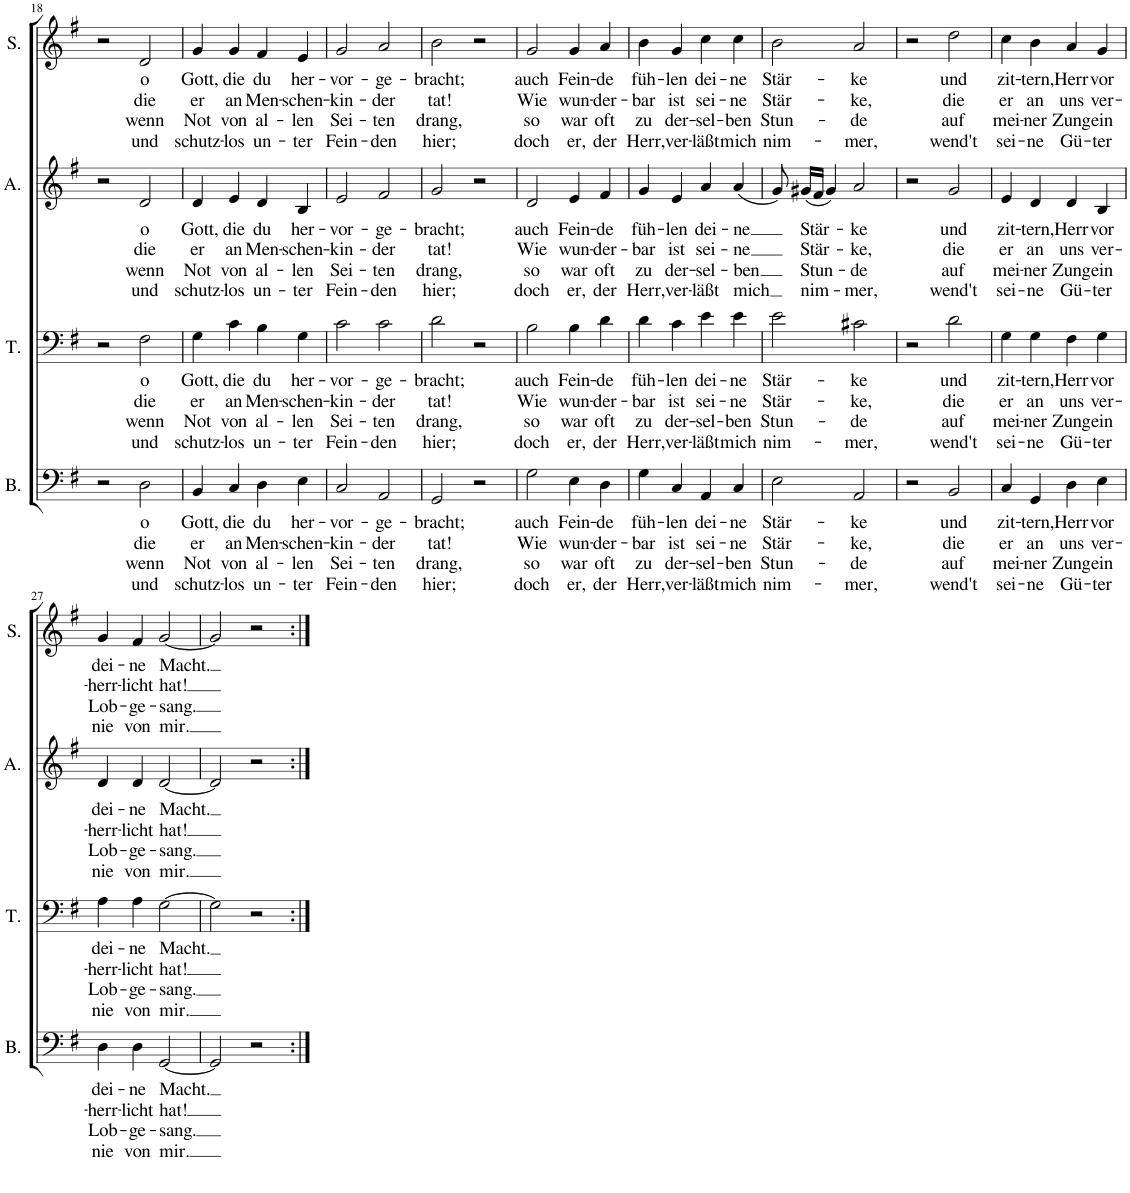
**kern	**text	**text	**text	**text	**kern	**text	**text	**text	**text	**kern	**text	**text	**text	**text	**kern	**text	**text	**text	**text
*part4	*part4	*part4	*part4	*part4	*part3	*part3	*part3	*part3	*part3	*part2	*part2	*part2	*part2	*part2	*part1	*part1	*part1	*part1	*part1
*staff4	*staff4	*staff4	*staff4	*staff4	*staff3	*staff3	*staff3	*staff3	*staff3	*staff2	*staff2	*staff2	*staff2	*staff2	*staff1	*staff1	*staff1	*staff1	*staff1
*I"Bass	*	*	*	*	*I"Tenor	*	*	*	*	*I"Alto	*	*	*	*	*I"Soprano	*	*	*	*
*I'B.	*	*	*	*	*I'T.	*	*	*	*	*I'A.	*	*	*	*	*I'S.	*	*	*	*
!!LO:PB:g=z
*clefF4	*	*	*	*	*clefF4	*	*	*	*	*clefG2	*	*	*	*	*clefG2	*	*	*	*
*k[f#]	*	*	*	*	*k[f#]	*	*	*	*	*k[f#]	*	*	*	*	*k[f#]	*	*	*	*
*M2/2	*	*	*	*	*M2/2	*	*	*	*	*M2/2	*	*	*	*	*M2/2	*	*	*	*
*met(c|)	*	*	*	*	*met(c|)	*	*	*	*	*met(c|)	*	*	*	*	*met(c|)	*	*	*	*
=18	=18	=18	=18	=18	=18	=18	=18	=18	=18	=18	=18	=18	=18	=18	=18	=18	=18	=18	=18
2r	.	.	.	.	2r	.	.	.	.	2r	.	.	.	.	2r	.	.	.	.
!	!LO:LY:b	!LO:LY:b	!LO:LY:b	!LO:LY:b	!	!LO:LY:b	!LO:LY:b	!LO:LY:b	!LO:LY:b	!	!LO:LY:b	!LO:LY:b	!LO:LY:b	!LO:LY:b	!	!LO:LY:b	!LO:LY:b	!LO:LY:b	!LO:LY:b
2D\	o	die	wenn	und	2F#\	o	die	wenn	und	2d/	o	die	wenn	und	2d/	o	die	wenn	und
=19	=19	=19	=19	=19	=19	=19	=19	=19	=19	=19	=19	=19	=19	=19	=19	=19	=19	=19	=19
!	!LO:LY:b	!LO:LY:b	!LO:LY:b	!LO:LY:b	!	!LO:LY:b	!LO:LY:b	!LO:LY:b	!LO:LY:b	!	!LO:LY:b	!LO:LY:b	!LO:LY:b	!LO:LY:b	!	!LO:LY:b	!LO:LY:b	!LO:LY:b	!LO:LY:b
4BB/	Gott,	er	Not	schutz-	4G\	Gott,	er	Not	schutz-	4d/	Gott,	er	Not	schutz-	4g/	Gott,	er	Not	schutz-
!	!LO:LY:b	!LO:LY:b	!LO:LY:b	!LO:LY:b	!	!LO:LY:b	!LO:LY:b	!LO:LY:b	!LO:LY:b	!	!LO:LY:b	!LO:LY:b	!LO:LY:b	!LO:LY:b	!	!LO:LY:b	!LO:LY:b	!LO:LY:b	!LO:LY:b
4C/	die	an	von	-los	4c\	die	an	von	-los	4e/	die	an	von	-los	4g/	die	an	von	-los
!	!LO:LY:b	!LO:LY:b	!LO:LY:b	!LO:LY:b	!	!LO:LY:b	!LO:LY:b	!LO:LY:b	!LO:LY:b	!	!LO:LY:b	!LO:LY:b	!LO:LY:b	!LO:LY:b	!	!LO:LY:b	!LO:LY:b	!LO:LY:b	!LO:LY:b
4D\	du	Men-	al-	un-	4B\	du	Men-	al-	un-	4d/	du	Men-	al-	un-	4f#/	du	Men-	al-	un-
!	!LO:LY:b	!LO:LY:b	!LO:LY:b	!LO:LY:b	!	!LO:LY:b	!LO:LY:b	!LO:LY:b	!LO:LY:b	!	!LO:LY:b	!LO:LY:b	!LO:LY:b	!LO:LY:b	!	!LO:LY:b	!LO:LY:b	!LO:LY:b	!LO:LY:b
4E\	her-	-schen-	-len	-ter	4G\	her-	-schen-	-len	-ter	4B/	her-	-schen-	-len	-ter	4e/	her-	-schen-	-len	-ter
=20	=20	=20	=20	=20	=20	=20	=20	=20	=20	=20	=20	=20	=20	=20	=20	=20	=20	=20	=20
!	!LO:LY:b	!LO:LY:b	!LO:LY:b	!LO:LY:b	!	!LO:LY:b	!LO:LY:b	!LO:LY:b	!LO:LY:b	!	!LO:LY:b	!LO:LY:b	!LO:LY:b	!LO:LY:b	!	!LO:LY:b	!LO:LY:b	!LO:LY:b	!LO:LY:b
2C/	-vor-	-kin-	Sei-	Fein-	2c\	-vor-	-kin-	Sei-	Fein-	2e/	-vor-	-kin-	Sei-	Fein-	2g/	-vor-	-kin-	Sei-	Fein-
!	!LO:LY:b	!LO:LY:b	!LO:LY:b	!LO:LY:b	!	!LO:LY:b	!LO:LY:b	!LO:LY:b	!LO:LY:b	!	!LO:LY:b	!LO:LY:b	!LO:LY:b	!LO:LY:b	!	!LO:LY:b	!LO:LY:b	!LO:LY:b	!LO:LY:b
2AA/	-ge-	-der	-ten	-den	2c\	-ge-	-der	-ten	-den	2f#/	-ge-	-der	-ten	-den	2a/	-ge-	-der	-ten	-den
=21	=21	=21	=21	=21	=21	=21	=21	=21	=21	=21	=21	=21	=21	=21	=21	=21	=21	=21	=21
!	!LO:LY:b	!LO:LY:b	!LO:LY:b	!LO:LY:b	!	!LO:LY:b	!LO:LY:b	!LO:LY:b	!LO:LY:b	!	!LO:LY:b	!LO:LY:b	!LO:LY:b	!LO:LY:b	!	!LO:LY:b	!LO:LY:b	!LO:LY:b	!LO:LY:b
2GG/	-bracht;	tat!	drang,	hier;	2d\	-bracht;	tat!	drang,	hier;	2g/	-bracht;	tat!	drang,	hier;	2b\	-bracht;	tat!	drang,	hier;
2r	.	.	.	.	2r	.	.	.	.	2r	.	.	.	.	2r	.	.	.	.
=22	=22	=22	=22	=22	=22	=22	=22	=22	=22	=22	=22	=22	=22	=22	=22	=22	=22	=22	=22
!	!LO:LY:b	!LO:LY:b	!LO:LY:b	!LO:LY:b	!	!LO:LY:b	!LO:LY:b	!LO:LY:b	!LO:LY:b	!	!LO:LY:b	!LO:LY:b	!LO:LY:b	!LO:LY:b	!	!LO:LY:b	!LO:LY:b	!LO:LY:b	!LO:LY:b
2G\	auch	Wie	so	doch	2B\	auch	Wie	so	doch	2d/	auch	Wie	so	doch	2g/	auch	Wie	so	doch
!	!LO:LY:b	!LO:LY:b	!LO:LY:b	!LO:LY:b	!	!LO:LY:b	!LO:LY:b	!LO:LY:b	!LO:LY:b	!	!LO:LY:b	!LO:LY:b	!LO:LY:b	!LO:LY:b	!	!LO:LY:b	!LO:LY:b	!LO:LY:b	!LO:LY:b
4E\	Fein-	wun-	war	er,	4B\	Fein-	wun-	war	er,	4e/	Fein-	wun-	war	er,	4g/	Fein-	wun-	war	er,
!	!LO:LY:b	!LO:LY:b	!LO:LY:b	!LO:LY:b	!	!LO:LY:b	!LO:LY:b	!LO:LY:b	!LO:LY:b	!	!LO:LY:b	!LO:LY:b	!LO:LY:b	!LO:LY:b	!	!LO:LY:b	!LO:LY:b	!LO:LY:b	!LO:LY:b
4D\	-de	-der-	oft	der	4d\	-de	-der-	oft	der	4f#/	-de	-der-	oft	der	4a/	-de	-der-	oft	der
=23	=23	=23	=23	=23	=23	=23	=23	=23	=23	=23	=23	=23	=23	=23	=23	=23	=23	=23	=23
!	!LO:LY:b	!LO:LY:b	!LO:LY:b	!LO:LY:b	!	!LO:LY:b	!LO:LY:b	!LO:LY:b	!LO:LY:b	!	!LO:LY:b	!LO:LY:b	!LO:LY:b	!LO:LY:b	!	!LO:LY:b	!LO:LY:b	!LO:LY:b	!LO:LY:b
4G\	füh-	-bar	zu	Herr,	4d\	füh-	-bar	zu	Herr,	4g/	füh-	-bar	zu	Herr,	4b\	füh-	-bar	zu	Herr,
!	!LO:LY:b	!LO:LY:b	!LO:LY:b	!LO:LY:b	!	!LO:LY:b	!LO:LY:b	!LO:LY:b	!LO:LY:b	!	!LO:LY:b	!LO:LY:b	!LO:LY:b	!LO:LY:b	!	!LO:LY:b	!LO:LY:b	!LO:LY:b	!LO:LY:b
4C/	-len	ist	der-	ver-	4c\	-len	ist	der-	ver-	4e/	-len	ist	der-	ver-	4g/	-len	ist	der-	ver-
!	!LO:LY:b	!LO:LY:b	!LO:LY:b	!LO:LY:b	!	!LO:LY:b	!LO:LY:b	!LO:LY:b	!LO:LY:b	!	!LO:LY:b	!LO:LY:b	!LO:LY:b	!LO:LY:b	!	!LO:LY:b	!LO:LY:b	!LO:LY:b	!LO:LY:b
4AA/	dei-	sei-	-sel-	-läßt	4e\	dei-	sei-	-sel-	-läßt	4a/	dei-	sei-	-sel-	-läßt	4cc\	dei-	sei-	-sel-	-läßt
!	!LO:LY:b	!LO:LY:b	!LO:LY:b	!LO:LY:b	!	!LO:LY:b	!LO:LY:b	!LO:LY:b	!LO:LY:b	!	!LO:LY:b	!LO:LY:b	!LO:LY:b	!LO:LY:b	!	!LO:LY:b	!LO:LY:b	!LO:LY:b	!LO:LY:b
4C/	-ne	-ne	-ben	mich	4e\	-ne	-ne	-ben	mich	(4a/	-ne	-ne	-ben	mich	4cc\	-ne	-ne	-ben	mich
=24	=24	=24	=24	=24	=24	=24	=24	=24	=24	=24	=24	=24	=24	=24	=24	=24	=24	=24	=24
!	!LO:LY:b	!LO:LY:b	!LO:LY:b	!LO:LY:b	!	!LO:LY:b	!LO:LY:b	!LO:LY:b	!LO:LY:b	!	!	!	!	!	!	!LO:LY:b	!LO:LY:b	!LO:LY:b	!LO:LY:b
2E\	Stär-	Stär-	Stun-	nim-	2e\	Stär-	Stär-	Stun-	nim-	8g/)	.	.	.	.	2b\	Stär-	Stär-	Stun-	nim-
!	!	!	!	!	!	!	!	!	!	!	!LO:LY:b	!LO:LY:b	!LO:LY:b	!LO:LY:b	!	!	!	!	!
.	.	.	.	.	.	.	.	.	.	(16g#X/LL	Stär-	Stär-	Stun-	nim-	.	.	.	.	.
.	.	.	.	.	.	.	.	.	.	16f#/JJ	.	.	.	.	.	.	.	.	.
.	.	.	.	.	.	.	.	.	.	4g#/)	.	.	.	.	.	.	.	.	.
!	!LO:LY:b	!LO:LY:b	!LO:LY:b	!LO:LY:b	!	!LO:LY:b	!LO:LY:b	!LO:LY:b	!LO:LY:b	!	!LO:LY:b	!LO:LY:b	!LO:LY:b	!LO:LY:b	!	!LO:LY:b	!LO:LY:b	!LO:LY:b	!LO:LY:b
2AA/	-ke	-ke,	-de	-mer,	2c#X\	-ke	-ke,	-de	-mer,	2a/	-ke	-ke,	-de	-mer,	2a/	-ke	-ke,	-de	-mer,
=25	=25	=25	=25	=25	=25	=25	=25	=25	=25	=25	=25	=25	=25	=25	=25	=25	=25	=25	=25
2r	.	.	.	.	2r	.	.	.	.	2r	.	.	.	.	2r	.	.	.	.
!	!LO:LY:b	!LO:LY:b	!LO:LY:b	!LO:LY:b	!	!LO:LY:b	!LO:LY:b	!LO:LY:b	!LO:LY:b	!	!LO:LY:b	!LO:LY:b	!LO:LY:b	!LO:LY:b	!	!LO:LY:b	!LO:LY:b	!LO:LY:b	!LO:LY:b
2BB/	und	die	auf	wend't	2d\	und	die	auf	wend't	2g/	und	die	auf	wend't	2dd\	und	die	auf	wend't
=26	=26	=26	=26	=26	=26	=26	=26	=26	=26	=26	=26	=26	=26	=26	=26	=26	=26	=26	=26
!	!LO:LY:b	!LO:LY:b	!LO:LY:b	!LO:LY:b	!	!LO:LY:b	!LO:LY:b	!LO:LY:b	!LO:LY:b	!	!LO:LY:b	!LO:LY:b	!LO:LY:b	!LO:LY:b	!	!LO:LY:b	!LO:LY:b	!LO:LY:b	!LO:LY:b
4C/	zit-	er	mei-	sei-	4G\	zit-	er	mei-	sei-	4e/	zit-	er	mei-	sei-	4cc\	zit-	er	mei-	sei-
!	!LO:LY:b	!LO:LY:b	!LO:LY:b	!LO:LY:b	!	!LO:LY:b	!LO:LY:b	!LO:LY:b	!LO:LY:b	!	!LO:LY:b	!LO:LY:b	!LO:LY:b	!LO:LY:b	!	!LO:LY:b	!LO:LY:b	!LO:LY:b	!LO:LY:b
4GG/	-tern,	an	-ner	-ne	4G\	-tern,	an	-ner	-ne	4d/	-tern,	an	-ner	-ne	4b\	-tern,	an	-ner	-ne
!	!LO:LY:b	!LO:LY:b	!LO:LY:b	!LO:LY:b	!	!LO:LY:b	!LO:LY:b	!LO:LY:b	!LO:LY:b	!	!LO:LY:b	!LO:LY:b	!LO:LY:b	!LO:LY:b	!	!LO:LY:b	!LO:LY:b	!LO:LY:b	!LO:LY:b
4D\	Herr	uns	Zung	Gü-	4F#\	Herr	uns	Zung	Gü-	4d/	Herr	uns	Zung	Gü-	4a/	Herr	uns	Zung	Gü-
!	!LO:LY:b	!LO:LY:b	!LO:LY:b	!LO:LY:b	!	!LO:LY:b	!LO:LY:b	!LO:LY:b	!LO:LY:b	!	!LO:LY:b	!LO:LY:b	!LO:LY:b	!LO:LY:b	!	!LO:LY:b	!LO:LY:b	!LO:LY:b	!LO:LY:b
4E\	vor	ver-	ein	-ter	4G\	vor	ver-	ein	-ter	4B/	vor	ver-	ein	-ter	4g/	vor	ver-	ein	-ter
!!LO:LB:g=z
=27	=27	=27	=27	=27	=27	=27	=27	=27	=27	=27	=27	=27	=27	=27	=27	=27	=27	=27	=27
!	!LO:LY:b	!LO:LY:b	!LO:LY:b	!LO:LY:b	!	!LO:LY:b	!LO:LY:b	!LO:LY:b	!LO:LY:b	!	!LO:LY:b	!LO:LY:b	!LO:LY:b	!LO:LY:b	!	!LO:LY:b	!LO:LY:b	!LO:LY:b	!LO:LY:b
4D\	dei-	-herr-	Lob-	nie	4A\	dei-	-herr-	Lob-	nie	4d/	dei-	-herr-	Lob-	nie	4g/	dei-	-herr-	Lob-	nie
!	!LO:LY:b	!LO:LY:b	!LO:LY:b	!LO:LY:b	!	!LO:LY:b	!LO:LY:b	!LO:LY:b	!LO:LY:b	!	!LO:LY:b	!LO:LY:b	!LO:LY:b	!LO:LY:b	!	!LO:LY:b	!LO:LY:b	!LO:LY:b	!LO:LY:b
4D\	-ne	-licht	-ge-	von	4A\	-ne	-licht	-ge-	von	4d/	-ne	-licht	-ge-	von	4f#/	-ne	-licht	-ge-	von
!	!LO:LY:b	!LO:LY:b	!LO:LY:b	!LO:LY:b	!	!LO:LY:b	!LO:LY:b	!LO:LY:b	!LO:LY:b	!	!LO:LY:b	!LO:LY:b	!LO:LY:b	!LO:LY:b	!	!LO:LY:b	!LO:LY:b	!LO:LY:b	!LO:LY:b
[2GG/	-Macht.	hat!	-sang.	mir.	[2G\	-Macht.	hat!	-sang.	mir.	[2d/	-Macht.	hat!	-sang.	mir.	[2g/	-Macht.	hat!	-sang.	mir.
=28	=28	=28	=28	=28	=28	=28	=28	=28	=28	=28	=28	=28	=28	=28	=28	=28	=28	=28	=28
2GG/]	.	.	.	.	2G\]	.	.	.	.	2d/]	.	.	.	.	2g/]	.	.	.	.
2r	.	.	.	.	2r	.	.	.	.	2r	.	.	.	.	2r	.	.	.	.
=:|!	=:|!	=:|!	=:|!	=:|!	=:|!	=:|!	=:|!	=:|!	=:|!	=:|!	=:|!	=:|!	=:|!	=:|!	=:|!	=:|!	=:|!	=:|!	=:|!
*-	*-	*-	*-	*-	*-	*-	*-	*-	*-	*-	*-	*-	*-	*-	*-	*-	*-	*-	*-
